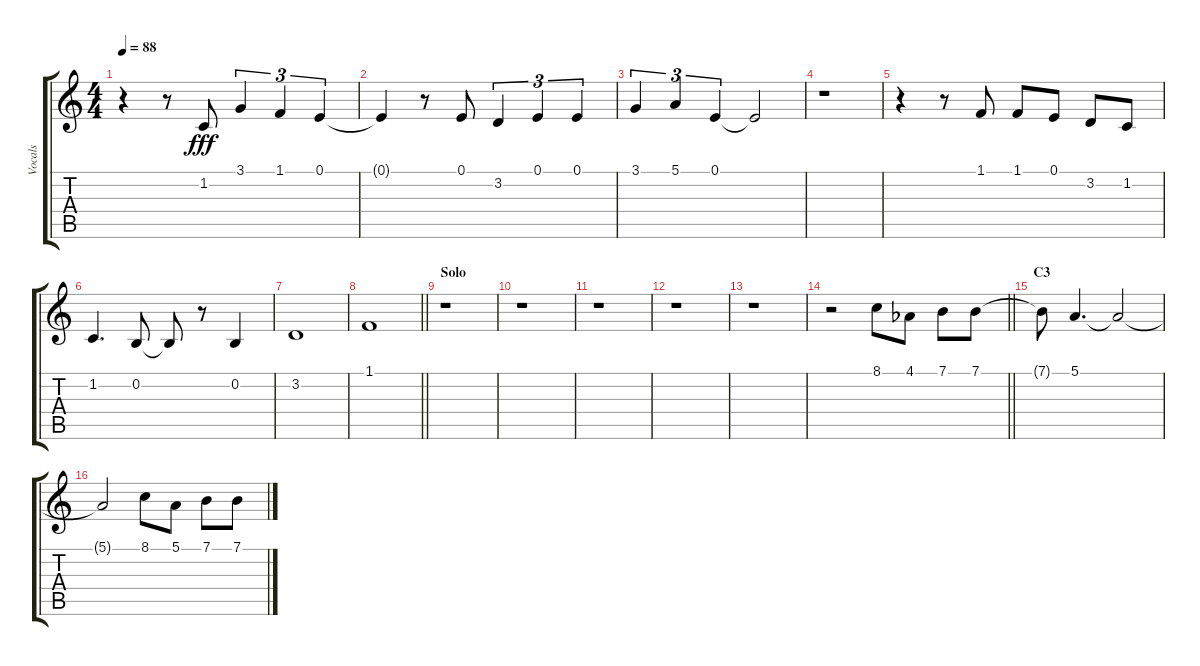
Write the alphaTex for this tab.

\track ("Vocals" "Vocals") {instrument voiceoohs}
\staff {score tabs}
\tuning (E4 B3 G3 D3 A2 E2) {hide}
\ts (4 4)
\tempo 88
\clef g2
\ks c
r.4{dy fff} r.8 1.2.8 3.1.4{tu (3 2)} 1.1.4{tu (3 2)} 0.1.4{tu (3 2)} |
0.1{t}.4 r.8 0.1.8 3.2.4{tu (3 2)} 0.1.4{tu (3 2)} 0.1.4{tu (3 2)} |
3.1.4{tu (3 2)} 5.1.4{tu (3 2)} 0.1.4{tu (3 2)} 0.1{t}.2 |
r.1 |
r.4 r.8 1.1.8 1.1.8 0.1.8 3.2.8 1.2.8 |
1.2.4{d} 0.2.8 0.2{t}.8 r.8 0.2.4 |
3.2.1 |
\barLineRight lightlight
1.1.1 |
\section ("" "Solo")
r.1 |
r.1 |
r.1 |
r.1 |
r.1 |
\barLineRight lightlight
r.2 8.1.8 4.1{acc b}.8 7.1.8 7.1.8 |
\section ("" "C3")
7.1{t}.8 5.1.4{d} 5.1{t}.2 |
5.1{t}.2 8.1.8 5.1.8 7.1.8 7.1.8
